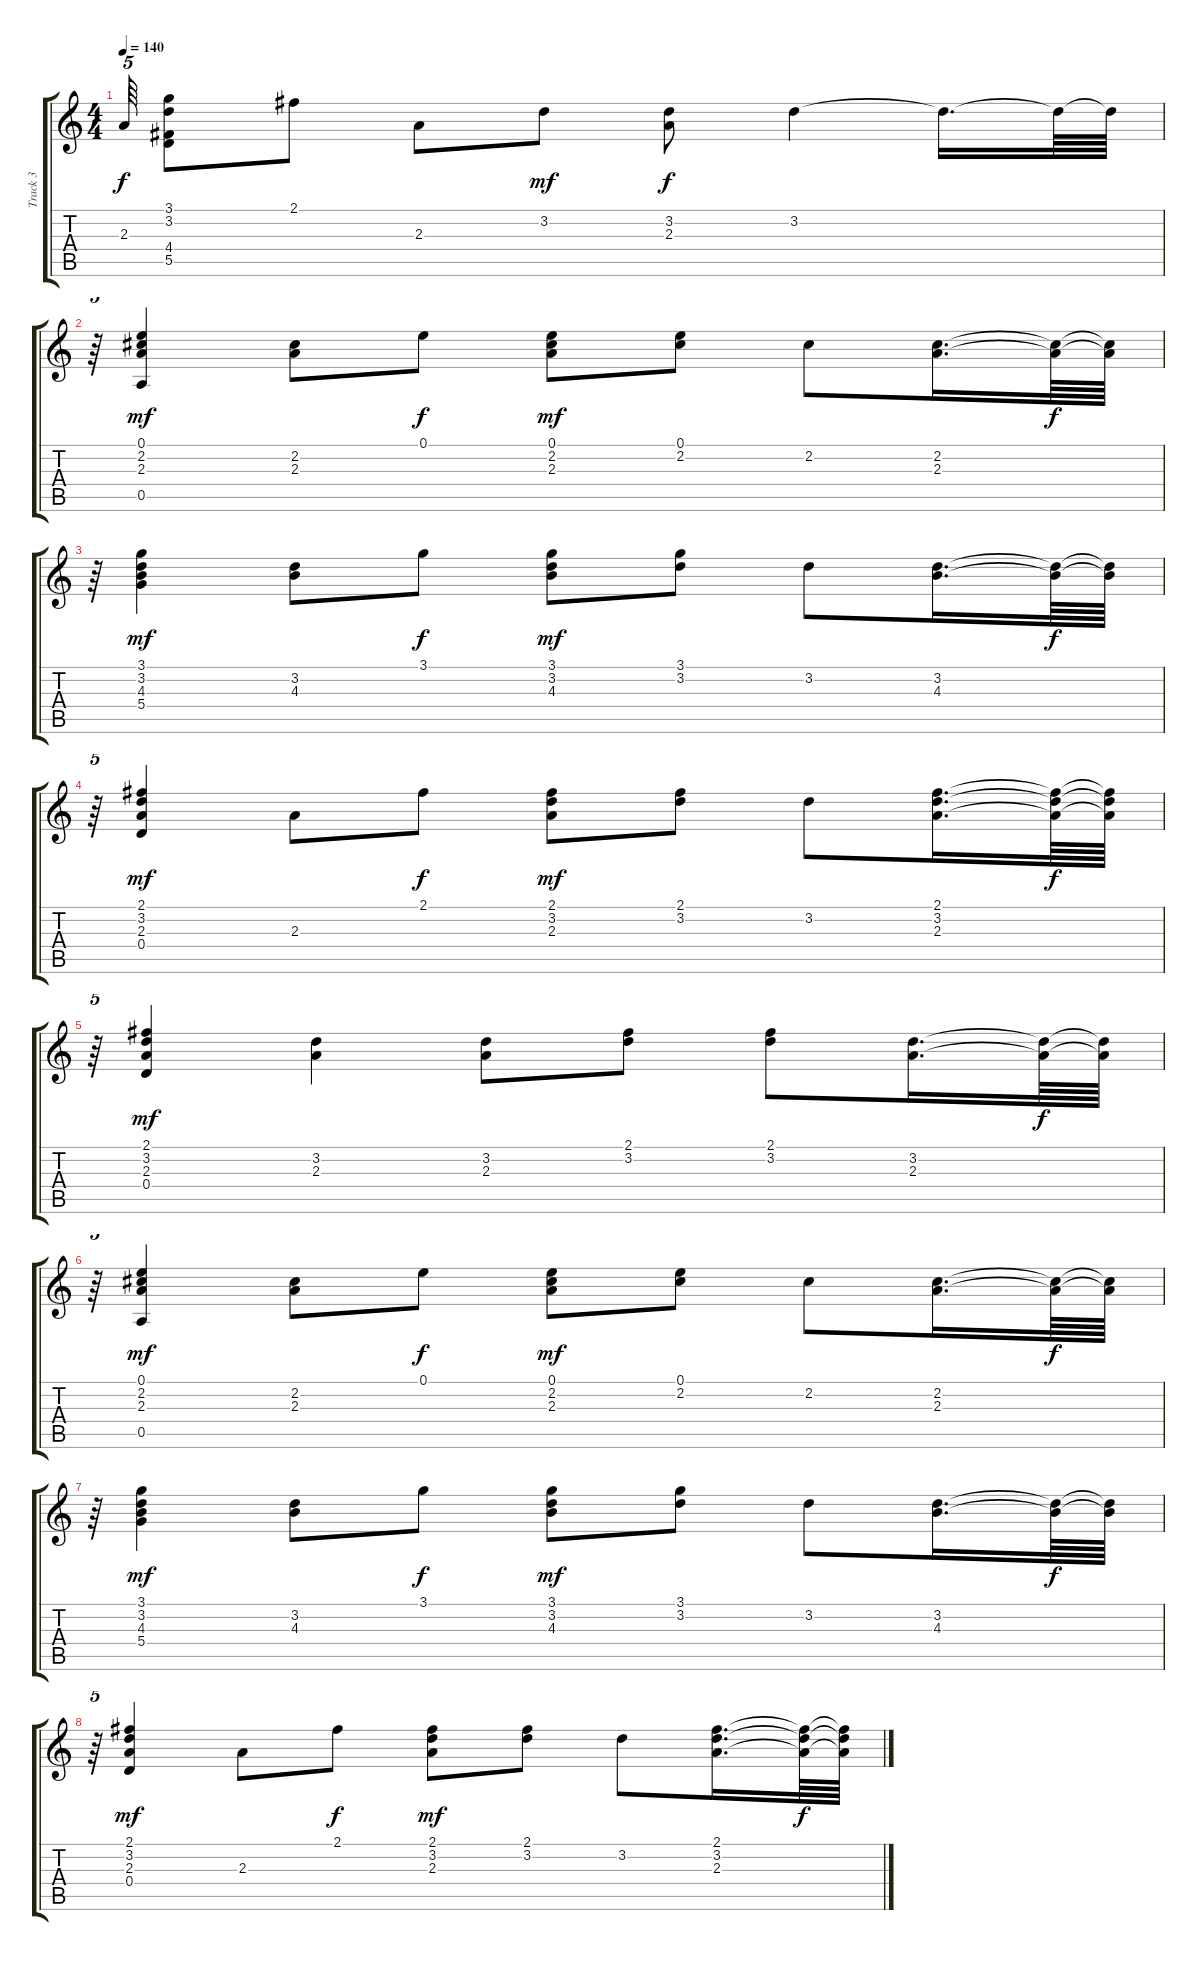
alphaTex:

\track ("Track 3" "Track 3") {instrument acousticguitarsteel}
\staff {score tabs}
\tuning (E4 B3 G3 D3 A2 E2) {hide}
\ts (4 4)
\tempo 140
\clef g2
\ks c
2.3{t}.64{tu (5 4) dy f} (3.1 3.2 4.4 5.5).8 2.1.8 2.3.8 3.2.8{dy mf} (3.2 2.3).8{dy f} 3.2.4 3.2{t}.16{d} 3.2{t}.64 3.2{t}.64 |
r.64{tu (5 4)} (0.1 2.2 2.3 0.5).4{dy mf} (2.2 2.3).8 0.1.8{dy f} (0.1 2.2 2.3).8{dy mf} (0.1 2.2).8 2.2.8 (2.2 2.3).16{d} (2.2{t} 2.3{t}).64{dy f} (2.2{t} 2.3{t}).64 |
r.64{tu (5 4)} (3.1 3.2 4.3 5.4).4{dy mf} (3.2 4.3).8 3.1.8{dy f} (3.1 3.2 4.3).8{dy mf} (3.1 3.2).8 3.2.8 (3.2 4.3).16{d} (3.2{t} 4.3{t}).64{dy f} (3.2{t} 4.3{t}).64 |
r.64{tu (5 4)} (2.1 3.2 2.3 0.4).4{dy mf} 2.3.8 2.1.8{dy f} (2.1 3.2 2.3).8{dy mf} (2.1 3.2).8 3.2.8 (2.1 3.2 2.3).16{d} (2.1{t} 3.2{t} 2.3{t}).64{dy f} (2.1{t} 3.2{t} 2.3{t}).64 |
r.64{tu (5 4)} (2.1 3.2 2.3 0.4).4{dy mf} (3.2 2.3).4 (3.2 2.3).8 (2.1 3.2).8 (2.1 3.2).8 (3.2 2.3).16{d} (3.2{t} 2.3{t}).64{dy f} (3.2{t} 2.3{t}).64 |
r.64{tu (5 4)} (0.1 2.2 2.3 0.5).4{dy mf} (2.2 2.3).8 0.1.8{dy f} (0.1 2.2 2.3).8{dy mf} (0.1 2.2).8 2.2.8 (2.2 2.3).16{d} (2.2{t} 2.3{t}).64{dy f} (2.2{t} 2.3{t}).64 |
r.64{tu (5 4)} (3.1 3.2 4.3 5.4).4{dy mf} (3.2 4.3).8 3.1.8{dy f} (3.1 3.2 4.3).8{dy mf} (3.1 3.2).8 3.2.8 (3.2 4.3).16{d} (3.2{t} 4.3{t}).64{dy f} (3.2{t} 4.3{t}).64 |
r.64{tu (5 4)} (2.1 3.2 2.3 0.4).4{dy mf} 2.3.8 2.1.8{dy f} (2.1 3.2 2.3).8{dy mf} (2.1 3.2).8 3.2.8 (2.1 3.2 2.3).16{d} (2.1{t} 3.2{t} 2.3{t}).64{dy f} (2.1{t} 3.2{t} 2.3{t}).64
